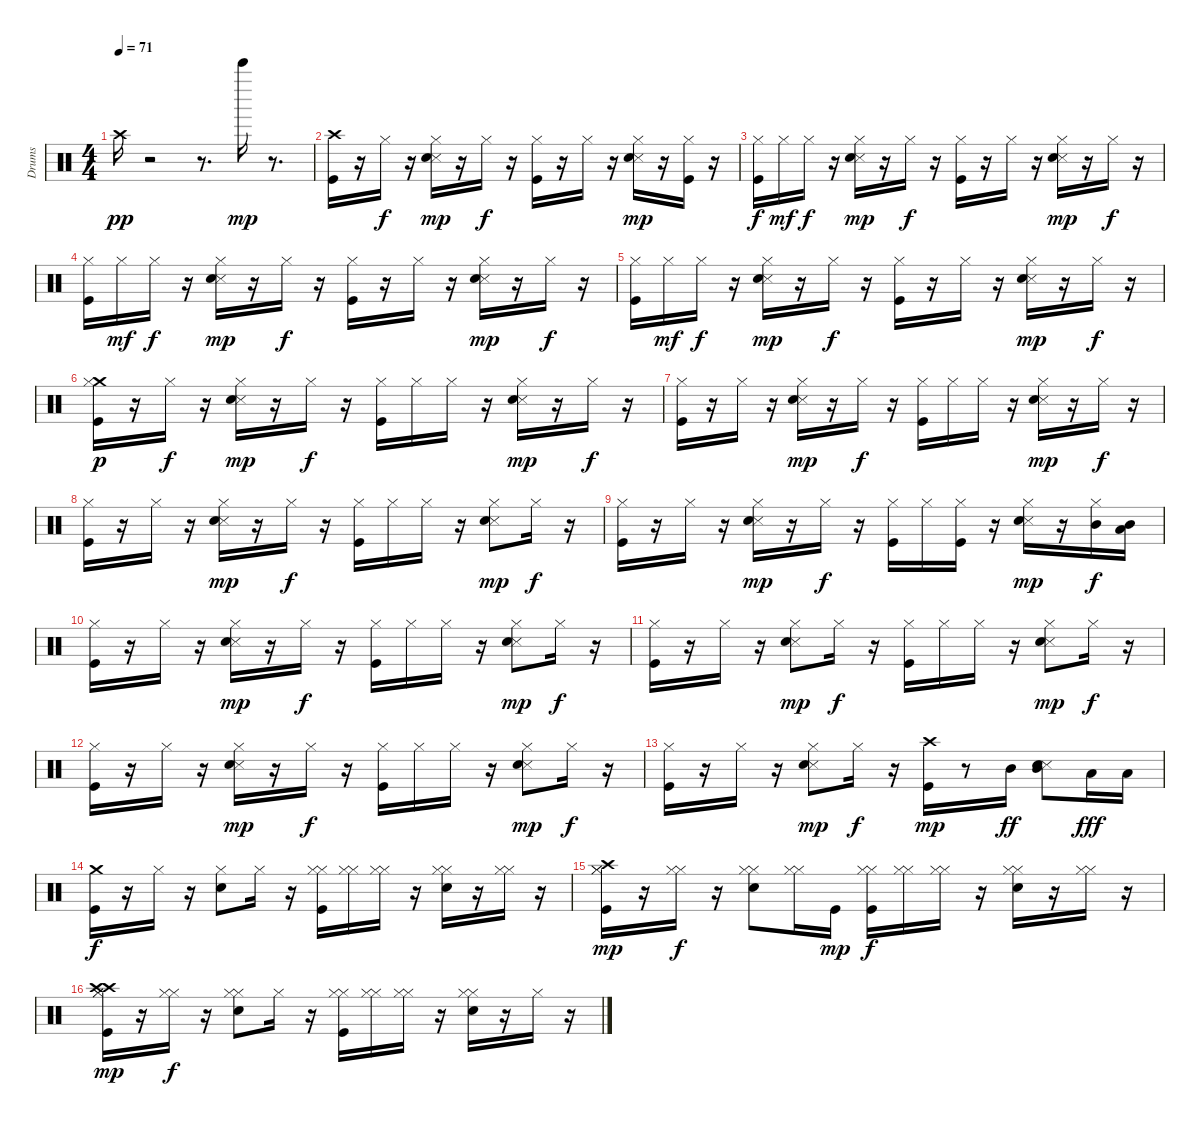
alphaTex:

\track ("Drums" "Drums") {instrument percussion}
\staff {score}
\articulation defaults
\ts (4 4)
\tempo 71
\clef neutral
\ks c "Crash high (hit)".16{dy pp}
r.2 r.8{d} "Bell Tree (hit)".16{dy mp} r.8{d} |
("Kick (hit)" "Crash high (hit)").16 r.16 "Hi-Hat (closed)".16{dy f} r.16 ("Snare (side stick) 3" "Hi-Hat (closed)" "Snare (hit) 2").16{dy mp} r.16 "Hi-Hat (closed)".16{dy f} r.16 ("Kick (hit)" "Hi-Hat (closed)").16 r.16 "Hi-Hat (closed)".16 r.16 ("Snare (side stick) 3" "Hi-Hat (closed)" "Snare (hit) 2").16{dy mp} r.16 ("Hi-Hat (closed)" "Kick (hit)").16 r.16 |
("Kick (hit)" "Hi-Hat (closed)").16{dy f} "Hi-Hat (closed)".16{dy mf} "Hi-Hat (closed)".16{dy f} r.16 ("Snare (side stick) 3" "Snare (hit) 2" "Hi-Hat (closed)").16{dy mp} r.16 "Hi-Hat (closed)".16{dy f} r.16 ("Kick (hit)" "Hi-Hat (closed)").16 r.16 "Hi-Hat (closed)".16 r.16 ("Snare (side stick) 3" "Snare (hit) 2" "Hi-Hat (closed)").16{dy mp} r.16 "Hi-Hat (closed)".16{dy f} r.16 |
("Kick (hit)" "Hi-Hat (closed)").16 "Hi-Hat (closed)".16{dy mf} "Hi-Hat (closed)".16{dy f} r.16 ("Snare (side stick) 3" "Snare (hit) 2" "Hi-Hat (closed)").16{dy mp} r.16 "Hi-Hat (closed)".16{dy f} r.16 ("Kick (hit)" "Hi-Hat (closed)").16 r.16 "Hi-Hat (closed)".16 r.16 ("Snare (side stick) 3" "Snare (hit) 2" "Hi-Hat (closed)").16{dy mp} r.16 "Hi-Hat (closed)".16{dy f} r.16 |
("Kick (hit)" "Hi-Hat (closed)").16 "Hi-Hat (closed)".16{dy mf} "Hi-Hat (closed)".16{dy f} r.16 ("Snare (side stick) 3" "Snare (hit) 2" "Hi-Hat (closed)").16{dy mp} r.16 "Hi-Hat (closed)".16{dy f} r.16 ("Kick (hit)" "Hi-Hat (closed)").16 r.16 "Hi-Hat (closed)".16 r.16 ("Snare (side stick) 3" "Snare (hit) 2" "Hi-Hat (closed)").16{dy mp} r.16 "Hi-Hat (closed)".16{dy f} r.16 |
("Crash medium (hit)" "Kick (hit)" "Hi-Hat (closed)").16{dy p} r.16 "Hi-Hat (closed)".16{dy f} r.16 ("Snare (side stick) 3" "Snare (hit) 2" "Hi-Hat (closed)").16{dy mp} r.16 "Hi-Hat (closed)".16{dy f} r.16 ("Kick (hit)" "Hi-Hat (closed)").16 "Hi-Hat (closed)".16 "Hi-Hat (closed)".16 r.16 ("Snare (side stick) 3" "Snare (hit) 2" "Hi-Hat (closed)").16{dy mp} r.16 "Hi-Hat (closed)".16{dy f} r.16 |
("Kick (hit)" "Hi-Hat (closed)").16 r.16 "Hi-Hat (closed)".16 r.16 ("Snare (side stick) 3" "Snare (hit) 2" "Hi-Hat (closed)").16{dy mp} r.16 "Hi-Hat (closed)".16{dy f} r.16 ("Kick (hit)" "Hi-Hat (closed)").16 "Hi-Hat (closed)".16 "Hi-Hat (closed)".16 r.16 ("Snare (side stick) 3" "Snare (hit) 2" "Hi-Hat (closed)").16{dy mp} r.16 "Hi-Hat (closed)".16{dy f} r.16 |
("Kick (hit)" "Hi-Hat (closed)").16 r.16 "Hi-Hat (closed)".16 r.16 ("Snare (side stick) 3" "Snare (hit) 2" "Hi-Hat (closed)").16{dy mp} r.16 "Hi-Hat (closed)".16{dy f} r.16 ("Kick (hit)" "Hi-Hat (closed)").16 "Hi-Hat (closed)".16 "Hi-Hat (closed)".16 r.16 ("Hi-Hat (closed)" "Snare (side stick) 3" "Snare (hit) 2").8{dy mp} "Hi-Hat (closed)".16{dy f} r.16 |
("Kick (hit)" "Hi-Hat (closed)").16 r.16 "Hi-Hat (closed)".16 r.16 ("Snare (side stick) 3" "Snare (hit) 2" "Hi-Hat (closed)").16{dy mp} r.16 "Hi-Hat (closed)".16{dy f} r.16 ("Kick (hit)" "Hi-Hat (closed)").16 "Hi-Hat (closed)".16 ("Kick (hit)" "Hi-Hat (closed)").16 r.16 ("Snare (side stick) 3" "Snare (hit) 2" "Hi-Hat (closed)").16{dy mp} r.16 ("Mid Tom (hit)" "Hi-Hat (closed)").16{dy f} ("Mid Tom (hit)" "Low Tom (hit)").16 |
("Kick (hit)" "Hi-Hat (closed)").16 r.16 "Hi-Hat (closed)".16 r.16 ("Snare (side stick) 3" "Snare (hit) 2" "Hi-Hat (closed)").16{dy mp} r.16 "Hi-Hat (closed)".16{dy f} r.16 ("Kick (hit)" "Hi-Hat (closed)").16 "Hi-Hat (closed)".16 "Hi-Hat (closed)".16 r.16 ("Hi-Hat (closed)" "Snare (side stick) 3" "Snare (hit) 2").8{dy mp} "Hi-Hat (closed)".16{dy f} r.16 |
("Kick (hit)" "Hi-Hat (closed)").16 r.16 "Hi-Hat (closed)".16 r.16 ("Snare (side stick) 3" "Snare (hit) 2" "Hi-Hat (closed)").8{dy mp} "Hi-Hat (closed)".16{dy f} r.16 ("Kick (hit)" "Hi-Hat (closed)").16 "Hi-Hat (closed)".16 "Hi-Hat (closed)".16 r.16 ("Hi-Hat (closed)" "Snare (side stick) 3" "Snare (hit) 2").8{dy mp} "Hi-Hat (closed)".16{dy f} r.16 |
("Kick (hit)" "Hi-Hat (closed)").16 r.16 "Hi-Hat (closed)".16 r.16 ("Snare (side stick) 3" "Snare (hit) 2" "Hi-Hat (closed)").16{dy mp} r.16 "Hi-Hat (closed)".16{dy f} r.16 ("Kick (hit)" "Hi-Hat (closed)").16 "Hi-Hat (closed)".16 "Hi-Hat (closed)".16 r.16 ("Hi-Hat (closed)" "Snare (side stick) 3" "Snare (hit) 2").8{dy mp} "Hi-Hat (closed)".16{dy f} r.16 |
("Kick (hit)" "Hi-Hat (closed)").16 r.16 "Hi-Hat (closed)".16 r.16 ("Snare (side stick) 3" "Snare (hit) 2" "Hi-Hat (closed)").8{dy mp} "Hi-Hat (closed)".16{dy f} r.16 ("Crash high (hit)" "Kick (hit)").16{dy mp} r.8 "Mid Tom (hit)".16{dy ff} ("Mid Tom (hit)" "Snare (side stick) 3" "Snare (hit) 2").8 "Low Tom (hit)".16{dy fff} "Low Tom (hit)".16 |
("Kick (hit)" "Crash medium (hit)").16{dy f} r.16 "Hi-Hat (closed)".16 r.16 ("Hi-Hat (closed)" "Snare (hit) 2").8 "Hi-Hat (closed)".16 r.16 ("Hi-Hat (closed)" "Hi-Hat (closed)" "Kick (hit)").16 ("Hi-Hat (closed)" "Hi-Hat (closed)").16 ("Hi-Hat (closed)" "Hi-Hat (closed)").16 r.16 ("Hi-Hat (closed)" "Hi-Hat (closed)" "Snare (hit) 2").16 r.16 ("Hi-Hat (closed)" "Hi-Hat (closed)").16 r.16 |
("Hi-Hat (closed)" "Kick (hit)" "Crash high (hit)" "Hi-Hat (closed)").16{dy mp} r.16 ("Hi-Hat (closed)" "Hi-Hat (closed)").16{dy f} r.16 ("Hi-Hat (closed)" "Snare (hit) 2" "Hi-Hat (closed)").8 ("Hi-Hat (closed)" "Hi-Hat (closed)").16 "Kick (hit)".16{dy mp} ("Hi-Hat (closed)" "Kick (hit)" "Hi-Hat (closed)").16{dy f} ("Hi-Hat (closed)" "Hi-Hat (closed)").16 ("Hi-Hat (closed)" "Hi-Hat (closed)").16 r.16 ("Hi-Hat (closed)" "Snare (hit) 2" "Hi-Hat (closed)").16 r.16 ("Hi-Hat (closed)" "Hi-Hat (closed)").16 r.16 |
("Hi-Hat (closed)" "Crash high (hit)" "Hi-Hat (closed)" "Kick (hit)" "Crash high (hit)").16{dy mp} r.16 ("Hi-Hat (closed)" "Hi-Hat (closed)").16{dy f} r.16 ("Hi-Hat (closed)" "Hi-Hat (closed)" "Snare (hit) 2").8 "Hi-Hat (closed)".16 r.16 ("Hi-Hat (closed)" "Hi-Hat (closed)" "Kick (hit)").16 ("Hi-Hat (closed)" "Hi-Hat (closed)").16 ("Hi-Hat (closed)" "Hi-Hat (closed)").16 r.16 ("Hi-Hat (closed)" "Hi-Hat (closed)" "Snare (hit) 2").16 r.16 "Hi-Hat (closed)".16 r.16
